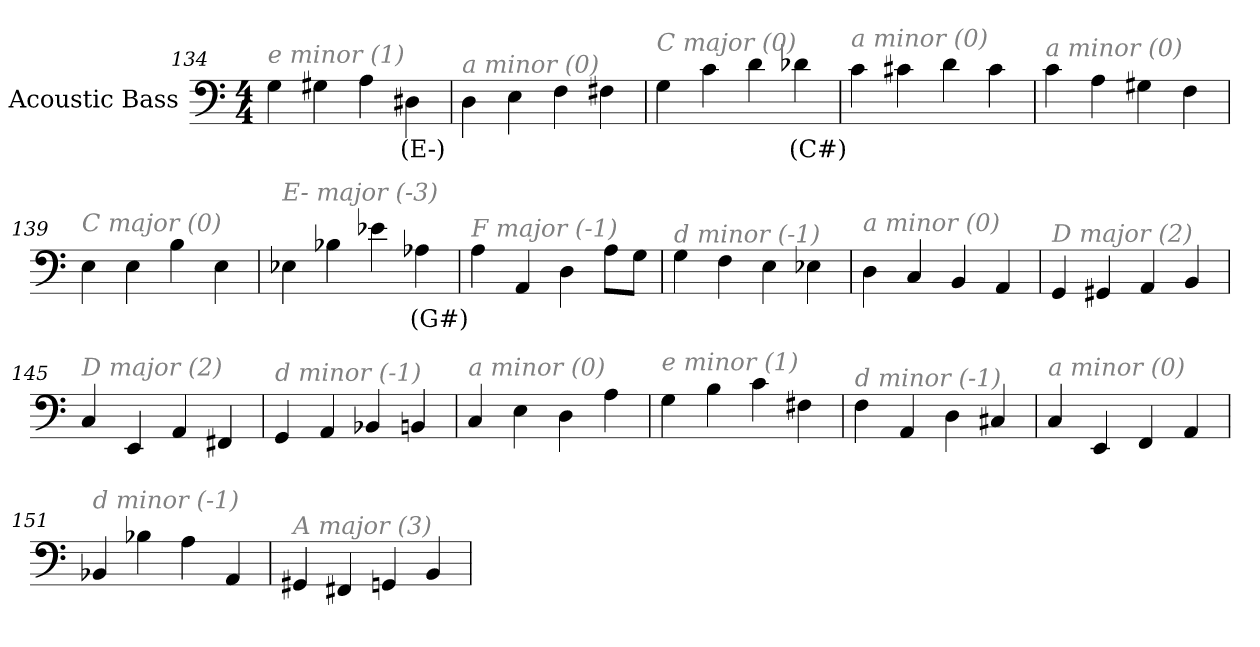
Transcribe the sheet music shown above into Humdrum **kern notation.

**kern	**text
*part1	*part1
*staff1	*staff1
*I"Acoustic Bass	*
*clefF4	*
*ITrd7c12	*
*k[]	*
*C:	*
*M4/4	*
=134	=134
!LO:TX:i:color=#808080:t=e minor (1)	!
4GG	.
4GG#X	.
4AA	.
4DD#Xi	(E-)
=135	=135
!LO:TX:i:color=#808080:t=a minor (0)	!
4DD	.
4EE	.
4FF	.
4FF#X	.
=136	=136
!LO:TX:i:color=#808080:t=C major (0)	!
4GG	.
4C	.
4D	.
4D-Xi	(C#)
=137	=137
!LO:TX:i:color=#808080:t=a minor (0)	!
4C	.
4C#X	.
4D	.
4C#	.
=138	=138
!LO:TX:i:color=#808080:t=a minor (0)	!
4C	.
4AA	.
4GG#X	.
4FF	.
=139	=139
!LO:TX:i:color=#808080:t=C major (0)	!
4EE	.
4EE	.
4BB	.
4EE	.
=140	=140
!LO:TX:i:color=#808080:t=E- major (-3)	!
4EE-X	.
4BB-X	.
4E-X	.
4AA-Xi	(G#)
=141	=141
!LO:TX:i:color=#808080:t=F major (-1)	!
4AA	.
4AAA	.
4DD	.
8AAL	.
8GGJ	.
=142	=142
!LO:TX:i:color=#808080:t=d minor (-1)	!
4GG	.
4FF	.
4EE	.
4EE-X	.
=143	=143
!LO:TX:i:color=#808080:t=a minor (0)	!
4DD	.
4CC	.
4BBB	.
4AAA	.
=144	=144
!LO:TX:i:color=#808080:t=D major (2)	!
4GGG	.
4GGG#X	.
4AAA	.
4BBB	.
=145	=145
!LO:TX:i:color=#808080:t=D major (2)	!
4CC	.
4EEE	.
4AAA	.
4FFF#X	.
=146	=146
!LO:TX:i:color=#808080:t=d minor (-1)	!
4GGG	.
4AAA	.
4BBB-X	.
4BBBn	.
=147	=147
!LO:TX:i:color=#808080:t=a minor (0)	!
4CC	.
4EE	.
4DD	.
4AA	.
=148	=148
!LO:TX:i:color=#808080:t=e minor (1)	!
4GG	.
4BB	.
4C	.
4FF#X	.
=149	=149
!LO:TX:i:color=#808080:t=d minor (-1)	!
4FF	.
4AAA	.
4DD	.
4CC#X	.
=150	=150
!LO:TX:i:color=#808080:t=a minor (0)	!
4CC	.
4EEE	.
4FFF	.
4AAA	.
=151	=151
!LO:TX:i:color=#808080:t=d minor (-1)	!
4BBB-X	.
4BB-X	.
4AA	.
4AAA	.
=152	=152
!LO:TX:i:color=#808080:t=A major (3)	!
4GGG#X	.
4FFF#X	.
4GGGn	.
4BBB	.
=	=
*-	*-
